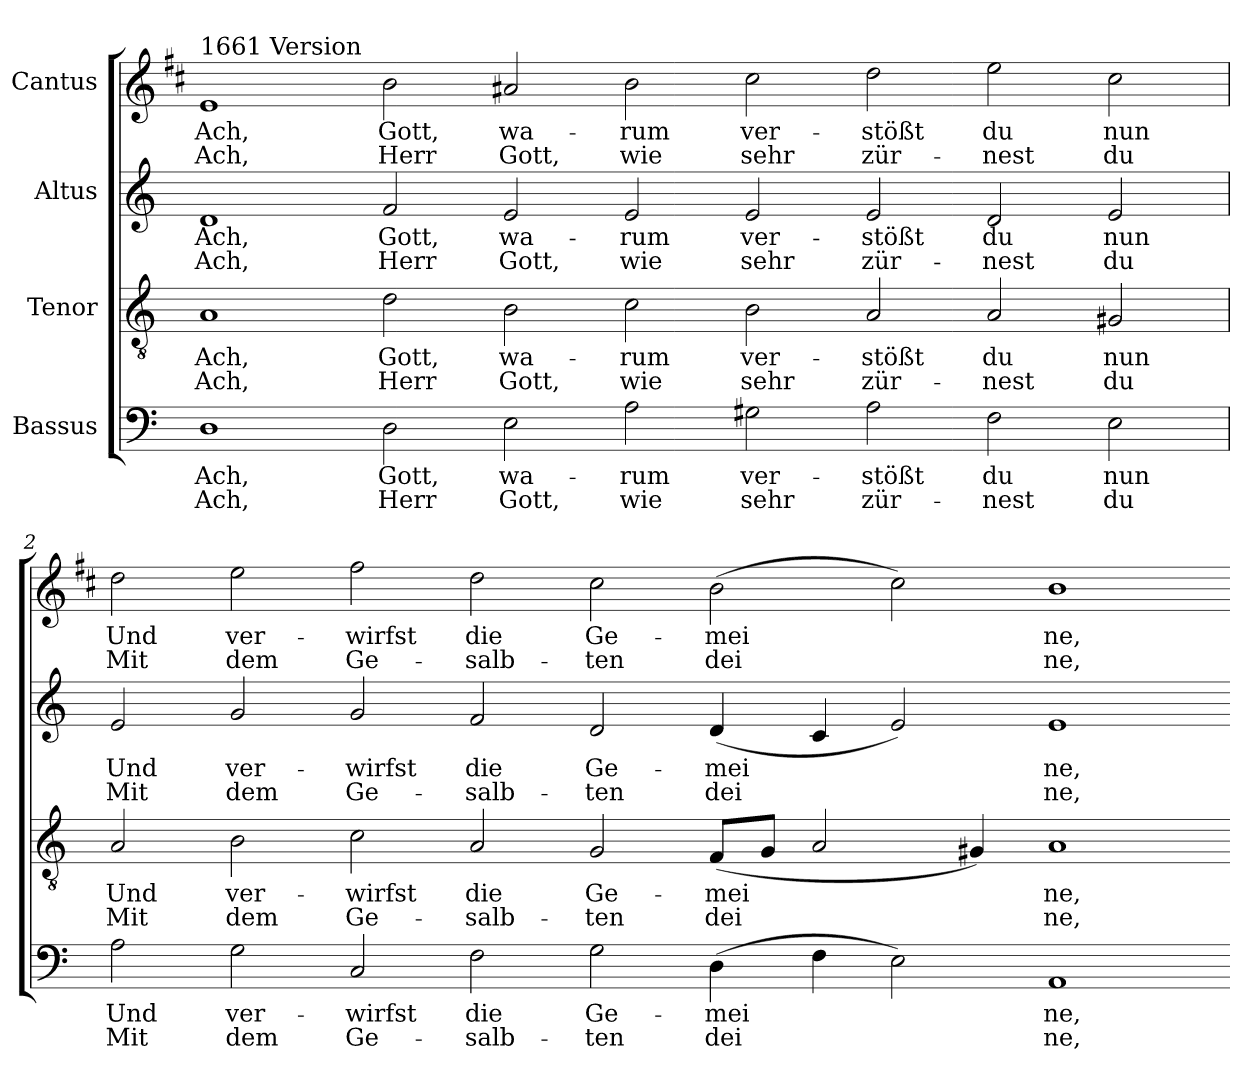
**kern	**text	**text	**kern	**text	**text	**kern	**text	**text	**kern	**text	**text
*part4	*part4	*part4	*part3	*part3	*part3	*part2	*part2	*part2	*part1	*part1	*part1
*staff4	*staff4	*staff4	*staff3	*staff3	*staff3	*staff2	*staff2	*staff2	*staff1	*staff1	*staff1
*I"Bassus	*	*	*I"Tenor	*	*	*I"Altus	*	*	*I"Cantus	*	*
*clefF4	*	*	*clefGv2	*	*	*clefG2	*	*	*clefG2	*	*
*	*	*	*	*	*	*	*	*	*ITrd1c2	*	*
*k[]	*	*	*k[]	*	*	*k[]	*	*	*k[]	*	*
*C:	*	*	*C:	*	*	*C:	*	*	*C:	*	*
=1	=1	=1	=1	=1	=1	=1	=1	=1	=1	=1	=1
!	!	!	!	!	!	!	!	!	!LO:TX:a:t=1661 Version	!	!
!	!LO:LY:b	!LO:LY:b	!	!LO:LY:b	!LO:LY:b	!	!LO:LY:b	!LO:LY:b	!	!LO:LY:b	!LO:LY:b
1D	Ach,	Ach,	1A	Ach,	Ach,	1d	Ach,	Ach,	1d	Ach,	Ach,
!	!LO:LY:b	!LO:LY:b	!	!LO:LY:b	!LO:LY:b	!	!LO:LY:b	!LO:LY:b	!	!LO:LY:b	!LO:LY:b
2D	Gott,	Herr	2d	Gott,	Herr	2f	Gott,	Herr	2a	Gott,	Herr
!	!LO:LY:b	!LO:LY:b	!	!LO:LY:b	!LO:LY:b	!	!LO:LY:b	!LO:LY:b	!	!LO:LY:b	!LO:LY:b
2E	wa-	-Gott,	2B	wa-	-Gott,	2e	wa-	-Gott,	2g#X	wa-	-Gott,
!	!LO:LY:b	!LO:LY:b	!	!LO:LY:b	!LO:LY:b	!	!LO:LY:b	!LO:LY:b	!	!LO:LY:b	!LO:LY:b
2A	rum	wie	2c	rum	wie	2e	rum	wie	2a	rum	wie
!	!LO:LY:b	!LO:LY:b	!	!LO:LY:b	!LO:LY:b	!	!LO:LY:b	!LO:LY:b	!	!LO:LY:b	!LO:LY:b
2G#X	ver-	-sehr	2B	ver-	-sehr	2e	ver-	-sehr	2b	ver-	-sehr
!	!LO:LY:b	!LO:LY:b	!	!LO:LY:b	!LO:LY:b	!	!LO:LY:b	!LO:LY:b	!	!LO:LY:b	!LO:LY:b
2A	stößt	zür-	2A	stößt	zür-	2e	stößt	zür-	2cc	stößt	zür-
!	!LO:LY:b	!LO:LY:b	!	!LO:LY:b	!LO:LY:b	!	!LO:LY:b	!LO:LY:b	!	!LO:LY:b	!LO:LY:b
2F	-du	nest	2A	-du	nest	2d	-du	nest	2dd	-du	nest
!	!LO:LY:b	!LO:LY:b	!	!LO:LY:b	!LO:LY:b	!	!LO:LY:b	!LO:LY:b	!	!LO:LY:b	!LO:LY:b
2E	nun	du	2G#X	nun	du	2e	nun	du	2b	nun	du
=2	=2	=2	=2	=2	=2	=2	=2	=2	=2	=2	=2
!	!LO:LY:b	!LO:LY:b	!	!LO:LY:b	!LO:LY:b	!	!LO:LY:b	!LO:LY:b	!	!LO:LY:b	!LO:LY:b
2A	Und	Mit	2A	Und	Mit	2e	Und	Mit	2cc	Und	Mit
!	!LO:LY:b	!LO:LY:b	!	!LO:LY:b	!LO:LY:b	!	!LO:LY:b	!LO:LY:b	!	!LO:LY:b	!LO:LY:b
2G	ver-	-dem	2B	ver-	-dem	2g	ver-	-dem	2dd	ver-	-dem
!	!LO:LY:b	!LO:LY:b	!	!LO:LY:b	!LO:LY:b	!	!LO:LY:b	!LO:LY:b	!	!LO:LY:b	!LO:LY:b
2C	wirfst	Ge-	2c	wirfst	Ge-	2g	wirfst	Ge-	2ee	wirfst	Ge-
!	!LO:LY:b	!LO:LY:b	!	!LO:LY:b	!LO:LY:b	!	!LO:LY:b	!LO:LY:b	!	!LO:LY:b	!LO:LY:b
2F	-die	salb-	2A	-die	salb-	2f	-die	salb-	2cc	-die	salb-
!	!LO:LY:b	!LO:LY:b	!	!LO:LY:b	!LO:LY:b	!	!LO:LY:b	!LO:LY:b	!	!LO:LY:b	!LO:LY:b
2G	-Ge-	-ten	2G	-Ge-	-ten	2d	-Ge-	-ten	2b	-Ge-	-ten
!	!LO:LY:b	!LO:LY:b	!	!LO:LY:b	!LO:LY:b	!	!LO:LY:b	!LO:LY:b	!	!LO:LY:b	!LO:LY:b
(>4D	mei	dei	(<8FL	mei	dei	(<4d	mei	dei	(>2a	mei	dei
.	.	.	8GJ	.	.	.	.	.	.	.	.
4F	.	.	2A	.	.	4c	.	.	.	.	.
2E)	.	.	.	.	.	2e)	.	.	2b)	.	.
.	.	.	4G#X)	.	.	.	.	.	.	.	.
!	!LO:LY:b	!LO:LY:b	!	!LO:LY:b	!LO:LY:b	!	!LO:LY:b	!LO:LY:b	!	!LO:LY:b	!LO:LY:b
1AA	ne,	ne,	1A	ne,	ne,	1e	ne,	ne,	1a	ne,	ne,
=-	=-	=-	=-	=-	=-	=-	=-	=-	=-	=-	=-
*-	*-	*-	*-	*-	*-	*-	*-	*-	*-	*-	*-
